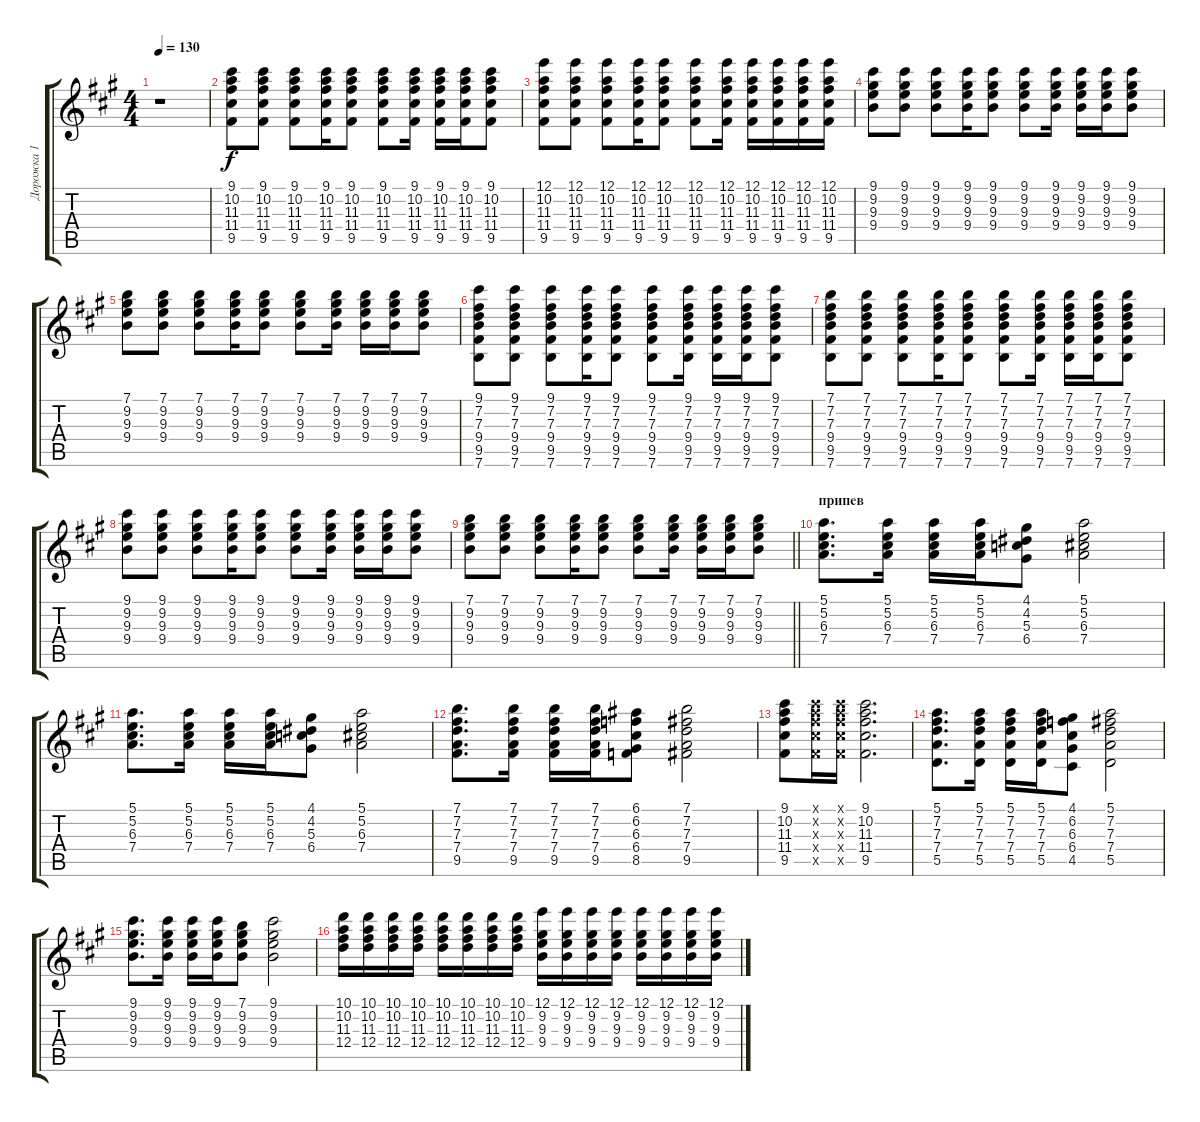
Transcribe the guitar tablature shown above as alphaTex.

\track ("Дорожка 1" "Дорожка 1") {instrument electricguitarmuted}
\staff {score tabs}
\tuning (E4 B3 G3 D3 A2 E2) {hide}
\ts (4 4)
\tempo 130
\clef g2
\ks f#minor
r.1{dy f} |
(9.1 10.2 11.3 11.4 9.5).8 (9.1 10.2 11.3 11.4 9.5).8 (9.1 10.2 11.3 11.4 9.5).8 (9.1 10.2 11.3 11.4 9.5).16 (9.1 10.2 11.3 11.4 9.5).8 (9.1 10.2 11.3 11.4 9.5).8 (9.1 10.2 11.3 11.4 9.5).16 (9.1 10.2 11.3 11.4 9.5).16 (9.1 10.2 11.3 11.4 9.5).16 (9.1 10.2 11.3 11.4 9.5).8 |
(12.1 10.2 11.3 11.4 9.5).8 (12.1 10.2 11.3 11.4 9.5).8 (12.1 10.2 11.3 11.4 9.5).8 (12.1 10.2 11.3 11.4 9.5).16 (12.1 10.2 11.3 11.4 9.5).8 (12.1 10.2 11.3 11.4 9.5).8 (12.1 10.2 11.3 11.4 9.5).16 (12.1 10.2 11.3 11.4 9.5).16 (12.1 10.2 11.3 11.4 9.5).16 (12.1 10.2 11.3 11.4 9.5).16 (12.1 10.2 11.3 11.4 9.5).16 |
(9.1 9.2 9.3 9.4).8 (9.1 9.2 9.3 9.4).8 (9.1 9.2 9.3 9.4).8 (9.1 9.2 9.3 9.4).16 (9.1 9.2 9.3 9.4).8 (9.1 9.2 9.3 9.4).8 (9.1 9.2 9.3 9.4).16 (9.1 9.2 9.3 9.4).16 (9.1 9.2 9.3 9.4).16 (9.1 9.2 9.3 9.4).8 |
(7.1 9.2 9.3 9.4).8 (7.1 9.2 9.3 9.4).8 (7.1 9.2 9.3 9.4).8 (7.1 9.2 9.3 9.4).16 (7.1 9.2 9.3 9.4).8 (7.1 9.2 9.3 9.4).8 (7.1 9.2 9.3 9.4).16 (7.1 9.2 9.3 9.4).16 (7.1 9.2 9.3 9.4).16 (7.1 9.2 9.3 9.4).8 |
(9.1 7.2 7.3 9.4 9.5 7.6).8 (9.1 7.2 7.3 9.4 9.5 7.6).8 (9.1 7.2 7.3 9.4 9.5 7.6).8 (9.1 7.2 7.3 9.4 9.5 7.6).16 (9.1 7.2 7.3 9.4 9.5 7.6).8 (9.1 7.2 7.3 9.4 9.5 7.6).8 (9.1 7.2 7.3 9.4 9.5 7.6).16 (9.1 7.2 7.3 9.4 9.5 7.6).16 (9.1 7.2 7.3 9.4 9.5 7.6).16 (9.1 7.2 7.3 9.4 9.5 7.6).8 |
(7.1 7.2 7.3 9.4 9.5 7.6).8 (7.1 7.2 7.3 9.4 9.5 7.6).8 (7.1 7.2 7.3 9.4 9.5 7.6).8 (7.1 7.2 7.3 9.4 9.5 7.6).16 (7.1 7.2 7.3 9.4 9.5 7.6).8 (7.1 7.2 7.3 9.4 9.5 7.6).8 (7.1 7.2 7.3 9.4 9.5 7.6).16 (7.1 7.2 7.3 9.4 9.5 7.6).16 (7.1 7.2 7.3 9.4 9.5 7.6).16 (7.1 7.2 7.3 9.4 9.5 7.6).8 |
(9.1 9.2 9.3 9.4).8 (9.1 9.2 9.3 9.4).8 (9.1 9.2 9.3 9.4).8 (9.1 9.2 9.3 9.4).16 (9.1 9.2 9.3 9.4).8 (9.1 9.2 9.3 9.4).8 (9.1 9.2 9.3 9.4).16 (9.1 9.2 9.3 9.4).16 (9.1 9.2 9.3 9.4).16 (9.1 9.2 9.3 9.4).8 |
\barLineRight lightlight
(7.1 9.2 9.3 9.4).8 (7.1 9.2 9.3 9.4).8 (7.1 9.2 9.3 9.4).8 (7.1 9.2 9.3 9.4).16 (7.1 9.2 9.3 9.4).8 (7.1 9.2 9.3 9.4).8 (7.1 9.2 9.3 9.4).16 (7.1 9.2 9.3 9.4).16 (7.1 9.2 9.3 9.4).16 (7.1 9.2 9.3 9.4).8 |
\section ("" "припев")
(5.1 5.2 6.3 7.4).8{d volume 8 instrument overdrivenguitar} (5.1 5.2 6.3 7.4).16 (5.1 5.2 6.3 7.4).16 (5.1 5.2 6.3 7.4).16 (4.1 4.2 5.3 6.4).8 (5.1 5.2 6.3 7.4).2 |
(5.1 5.2 6.3 7.4).8{d} (5.1 5.2 6.3 7.4).16 (5.1 5.2 6.3 7.4).16 (5.1 5.2 6.3 7.4).16 (4.1 4.2 5.3 6.4).8 (5.1 5.2 6.3 7.4).2 |
(7.1 7.2 7.3 7.4 9.5).8{d} (7.1 7.2 7.3 7.4 9.5).16 (7.1 7.2 7.3 7.4 9.5).16 (7.1 7.2 7.3 7.4 9.5).16 (6.1 6.2 6.3 6.4 8.5).8 (7.1 7.2 7.3 7.4 9.5).2 |
(9.1 10.2 11.3 11.4 9.5).8 (9.1{x} 10.2{x} 11.3{x} 11.4{x} 9.5{x}).16 (9.1{x} 10.2{x} 11.3{x} 11.4{x} 9.5{x}).16 (9.1 10.2 11.3 11.4 9.5).2{d} |
(5.1 7.2 7.3 7.4 5.5).8{d} (5.1 7.2 7.3 7.4 5.5).16 (5.1 7.2 7.3 7.4 5.5).16 (5.1 7.2 7.3 7.4 5.5).16 (4.1 6.2 6.3 6.4 4.5).8 (5.1 7.2 7.3 7.4 5.5).2 |
(9.1 9.2 9.3 9.4).8{d} (9.1 9.2 9.3 9.4).16 (9.1 9.2 9.3 9.4).16 (9.1 9.2 9.3 9.4).16 (7.1 9.2 9.3 9.4).8 (9.1 9.2 9.3 9.4).2 |
(10.1 10.2 11.3 12.4).16 (10.1 10.2 11.3 12.4).16 (10.1 10.2 11.3 12.4).16 (10.1 10.2 11.3 12.4).16 (10.1 10.2 11.3 12.4).16 (10.1 10.2 11.3 12.4).16 (10.1 10.2 11.3 12.4).16 (10.1 10.2 11.3 12.4).16 (12.1 9.2 9.3 9.4).16 (12.1 9.2 9.3 9.4).16 (12.1 9.2 9.3 9.4).16 (12.1 9.2 9.3 9.4).16 (12.1 9.2 9.3 9.4).16 (12.1 9.2 9.3 9.4).16 (12.1 9.2 9.3 9.4).16 (12.1{ss} 9.2{ss} 9.3{ss} 9.4).16
